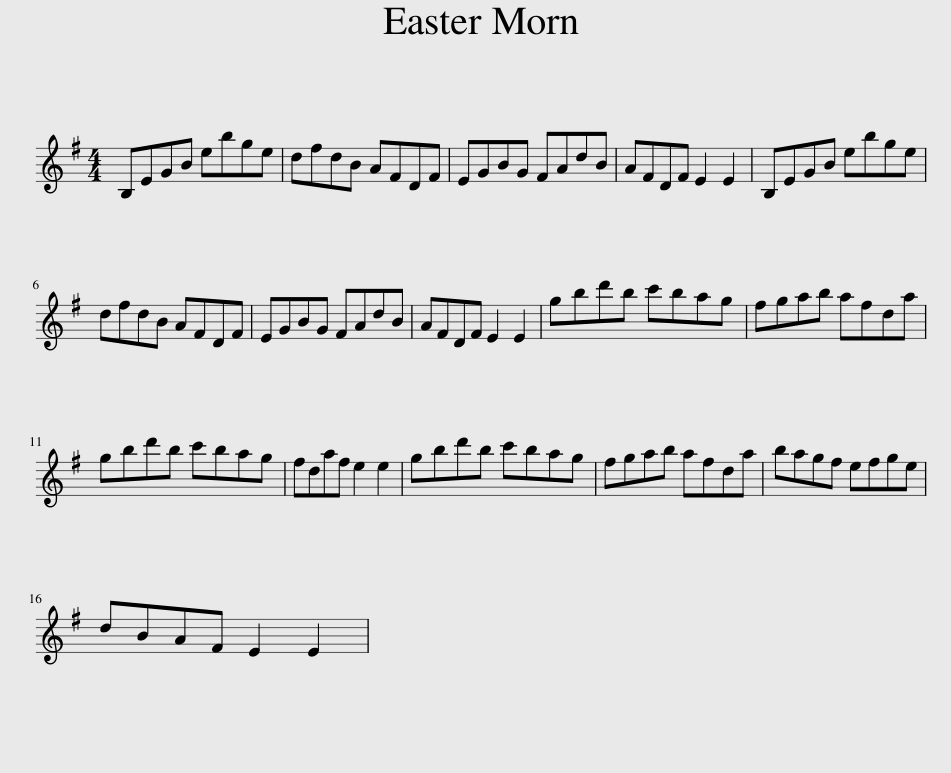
X:1
L:1/8
M:4/4
I:linebreak $
K:Emin
V:1 treble
V:1
 B,EGB ebge | dfdB AFDF | EGBG FAdB | AFDF E2 E2 | B,EGB ebge |$ %5
 dfdB AFDF | EGBG FAdB | AFDF E2 E2 | gbd'b c'bag | fgab afda |$ %10
 gbd'b c'bag | fdaf e2 e2 | gbd'b c'bag | fgab afda | bagf efge |$ %15
 dBAF E2 E2 | %16
